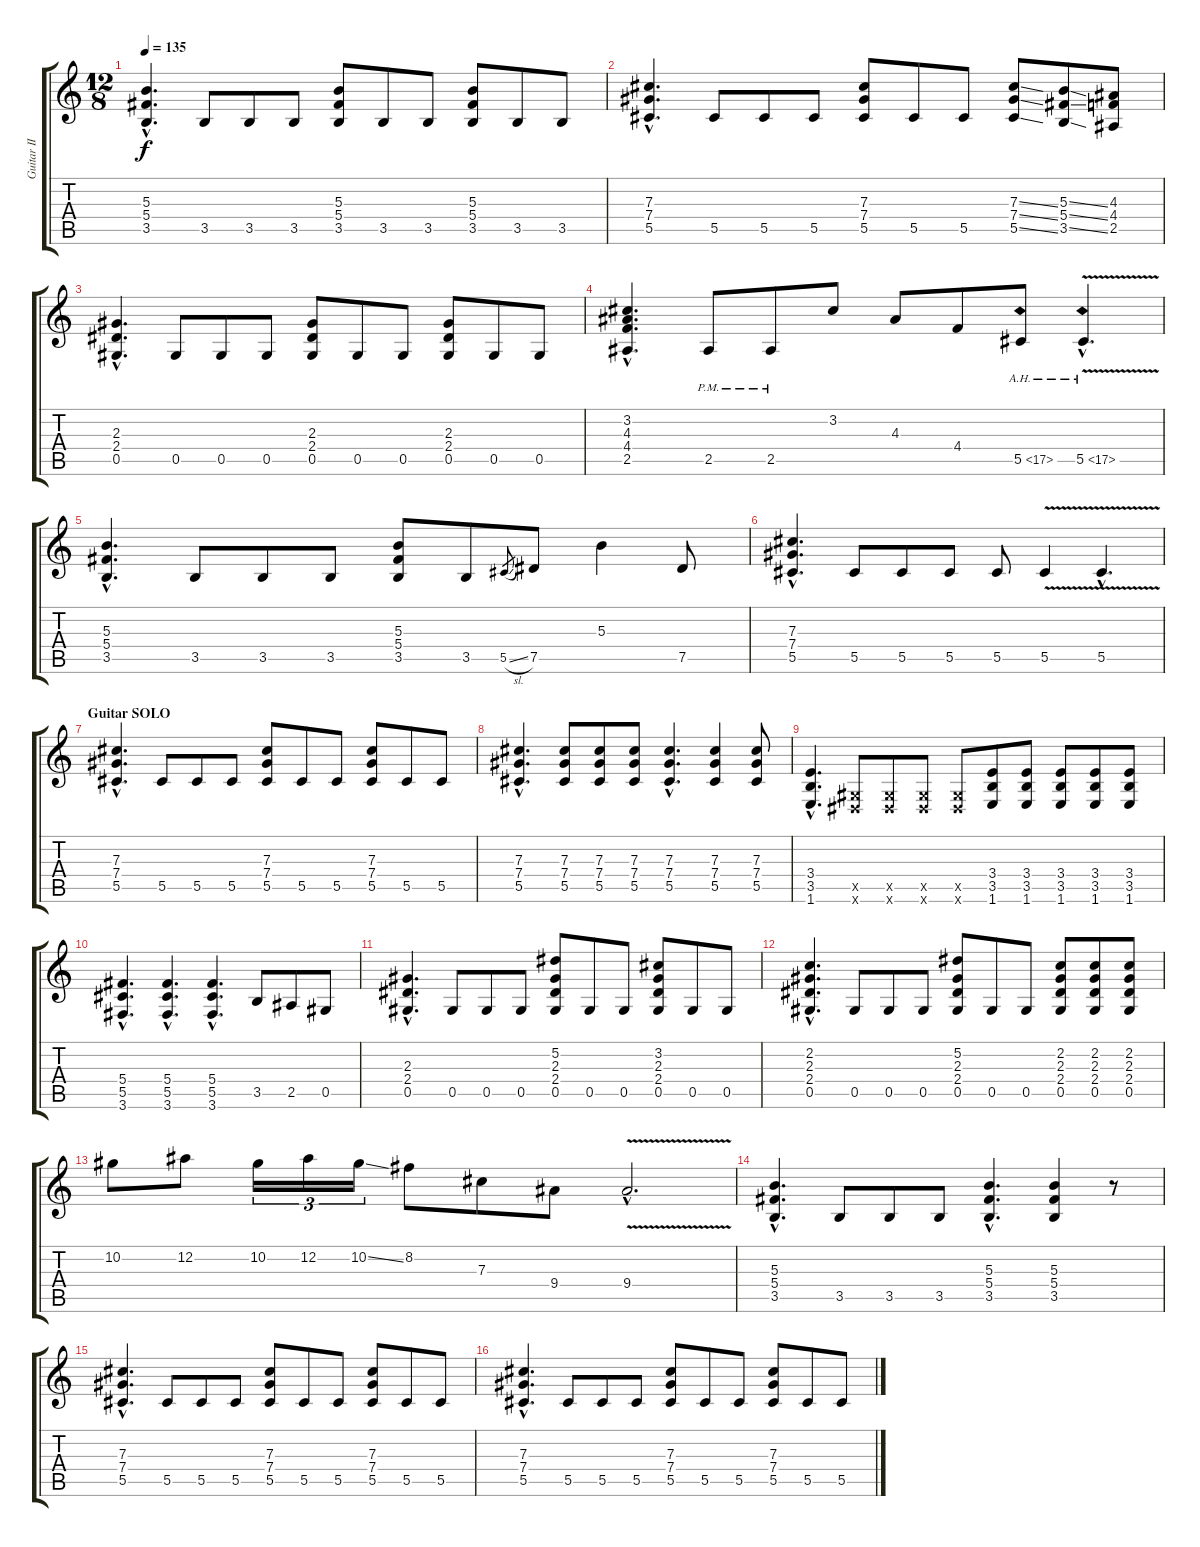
\track ("Guitar II - Chris Risola" "Guitar II ") {instrument overdrivenguitar}
\staff {score tabs}
\tuning (Eb4 Bb3 Gb3 Db3 Ab2 Eb2) {hide}
\ts (12 8)
\tempo 135
\clef g2
\ks c
(5.3{hac} 5.4{hac} 3.5{hac}).4{d dy f} 3.5.8 3.5.8 3.5.8 (5.3 5.4 3.5).8 3.5.8 3.5.8 (5.3 5.4 3.5).8 3.5.8 3.5.8 |
(7.3{hac} 7.4{hac} 5.5{hac}).4{d} 5.5.8 5.5.8 5.5.8 (7.3 7.4 5.5).8 5.5.8 5.5.8 (7.3{ss} 7.4{ss} 5.5{ss}).8 (5.3{ss} 5.4{ss} 3.5{ss}).8 (4.3 4.4 2.5).8 |
(2.3{hac} 2.4{hac} 0.5{hac}).4{d} 0.5.8 0.5.8 0.5.8 (2.3 2.4 0.5).8 0.5.8 0.5.8 (2.3 2.4 0.5).8 0.5.8 0.5.8 |
(3.2{hac} 4.3{hac} 4.4{hac} 2.5{hac}).4{d} 2.5{pm}.8 2.5{pm}.8 3.2.8 4.3.8 4.4.8 5.5{ah 12}.8 5.5{ah 12 v hac}.4{d} |
(5.3{hac} 5.4{hac} 3.5{hac}).4{d} 3.5.8 3.5.8 3.5.8 (5.3 5.4 3.5).8 3.5.8 5.5{sl}.8{gr} 7.5.8 5.3.4 7.5.8 |
(7.3{hac} 7.4{hac} 5.5{hac}).4{d} 5.5.8 5.5.8 5.5.8 5.5.8 5.5{v}.4 5.5{v hac}.4{d} |
\section ("" "Guitar SOLO")
(7.3{hac} 7.4{hac} 5.5{hac}).4{d} 5.5.8 5.5.8 5.5.8 (7.3 7.4 5.5).8 5.5.8 5.5.8 (7.3 7.4 5.5).8 5.5.8 5.5.8 |
(7.3{hac} 7.4{hac} 5.5{hac}).4{d} (7.3 7.4 5.5).8 (7.3 7.4 5.5).8 (7.3 7.4 5.5).8 (7.3{hac} 7.4{hac} 5.5{hac}).4{d} (7.3 7.4 5.5).4 (7.3 7.4 5.5).8 |
(3.4{hac} 3.5{hac} 1.6{hac}).4{d} (0.5{x} 0.6{x}).8 (0.5{x} 0.6{x}).8 (0.5{x} 0.6{x}).8 (0.5{x} 0.6{x}).8 (3.4 3.5 1.6).8 (3.4 3.5 1.6).8 (3.4 3.5 1.6).8 (3.4 3.5 1.6).8 (3.4 3.5 1.6).8 |
(5.4{hac} 5.5{hac} 3.6{hac}).4{d} (5.4{hac} 5.5{hac} 3.6{hac}).4{d} (5.4{hac} 5.5{hac} 3.6{hac}).4{d} 3.5.8 2.5.8 0.5.8 |
(2.3{hac} 2.4{hac} 0.5{hac}).4{d} 0.5.8 0.5.8 0.5.8 (5.2 2.3 2.4 0.5).8 0.5.8 0.5.8 (3.2 2.3 2.4 0.5).8 0.5.8 0.5.8 |
(2.2{hac} 2.3{hac} 2.4{hac} 0.5{hac}).4{d} 0.5.8 0.5.8 0.5.8 (5.2 2.3 2.4 0.5).8 0.5.8 0.5.8 (2.2 2.3 2.4 0.5).8 (2.2 2.3 2.4 0.5).8 (2.2 2.3 2.4 0.5).8 |
10.2.8 12.2.8 10.2.16{tu (3 2)} 12.2.16{tu (3 2)} 10.2{ss}.16{tu (3 2)} 8.2.8 7.3.8 9.4.8 9.4{v hac}.2{d} |
(5.3{hac} 5.4{hac} 3.5{hac}).4{d} 3.5.8 3.5.8 3.5.8 (5.3{hac} 5.4{hac} 3.5{hac}).4{d} (5.3 5.4 3.5).4 r.8 |
(7.3{hac} 7.4{hac} 5.5{hac}).4{d} 5.5.8 5.5.8 5.5.8 (7.3 7.4 5.5).8 5.5.8 5.5.8 (7.3 7.4 5.5).8 5.5.8 5.5.8 |
(7.3{hac} 7.4{hac} 5.5{hac}).4{d} 5.5.8 5.5.8 5.5.8 (7.3 7.4 5.5).8 5.5.8 5.5.8 (7.3 7.4 5.5).8 5.5.8 5.5.8
